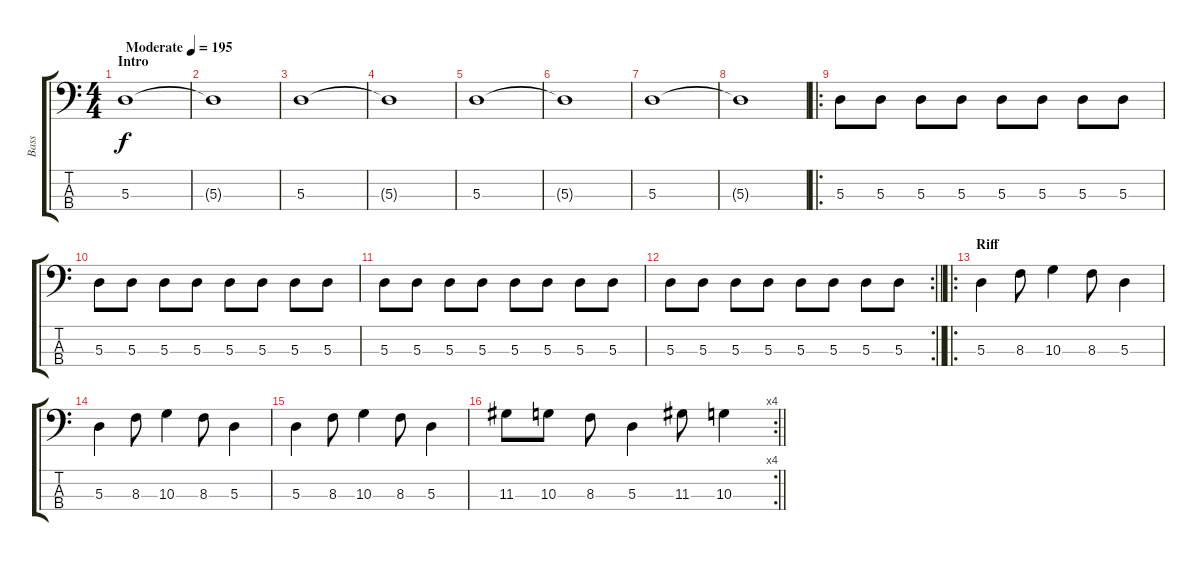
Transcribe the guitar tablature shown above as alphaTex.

\track ("Bass" "Bass") {instrument electricbassfinger}
\staff {score tabs}
\tuning (G2 D2 A1 E1) {hide}
\ts (4 4)
\section ("" "Intro")
\tempo (195 "Moderate")
\clef f4
\ks c
5.3.1{dy f instrument electricbassfinger} |
5.3{t}.1 |
5.3.1 |
5.3{t}.1 |
5.3.1 |
5.3{t}.1 |
5.3.1 |
5.3{t}.1 |
\ro
5.3.8 5.3.8 5.3.8 5.3.8 5.3.8 5.3.8 5.3.8 5.3.8 |
5.3.8 5.3.8 5.3.8 5.3.8 5.3.8 5.3.8 5.3.8 5.3.8 |
5.3.8 5.3.8 5.3.8 5.3.8 5.3.8 5.3.8 5.3.8 5.3.8 |
\rc 2
\barLineRight lightlight
5.3.8 5.3.8 5.3.8 5.3.8 5.3.8 5.3.8 5.3.8 5.3.8 |
\ro
\section ("" "Riff")
5.3.4 8.3.8 10.3.4 8.3.8 5.3.4 |
5.3.4 8.3.8 10.3.4 8.3.8 5.3.4 |
5.3.4 8.3.8 10.3.4 8.3.8 5.3.4 |
\rc 4
\barLineRight lightlight
11.3.8 10.3.8 8.3.8 5.3.4 11.3.8 10.3.4
